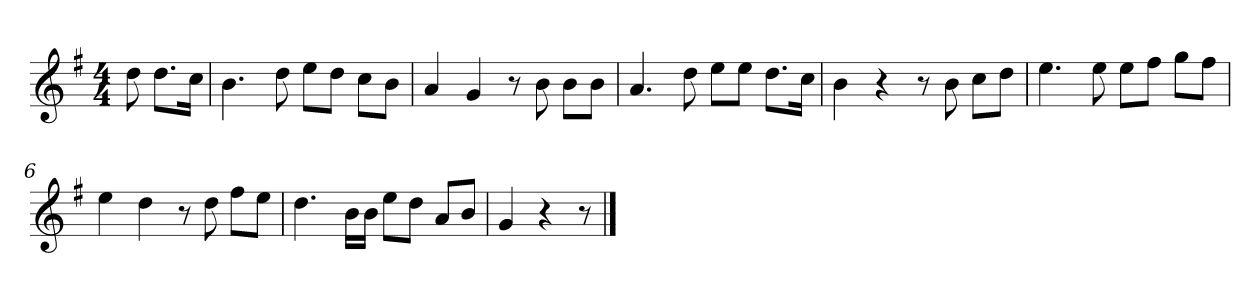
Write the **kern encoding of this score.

**kern
*part1
*staff1
*k[f#]
*M4/4
*MM120
=
8dd
8.ddL
16ccJk
=1
4.b
8dd
8eeL
8ddJ
8ccL
8bJ
=2
4a
4g
8r
8b
8bL
8bJ
=3
4.a
8dd
8eeL
8eeJ
8.ddL
16ccJk
=4
4b
4r
8r
8b
8ccL
8ddJ
=5
4.ee
8ee
8eeL
8ff#J
8ggL
8ff#J
=6
4ee
4dd
8r
8dd
8ff#L
8eeJ
=7
4.dd
16bLL
16bJJ
8eeL
8ddJ
8aL
8bJ
=8
4g
4r
8r
==
*-
